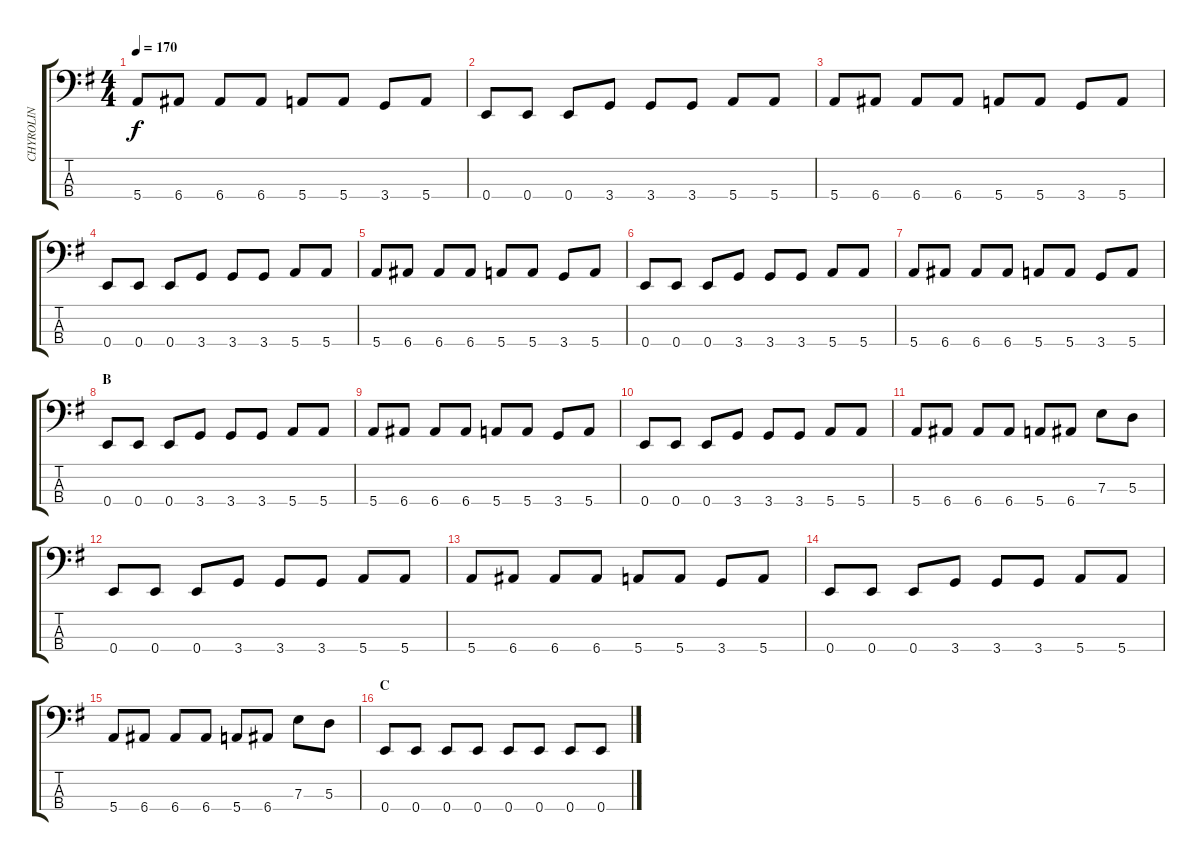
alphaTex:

\track ("CHYROLIN" "CHYROLIN") {instrument electricbasspick}
\staff {score tabs}
\tuning (G2 D2 A1 E1) {hide}
\ts (4 4)
\tempo 170
\clef f4
\ks eminor
5.4.8{dy f} 6.4.8 6.4.8 6.4.8 5.4.8 5.4.8 3.4.8 5.4.8 |
0.4.8 0.4.8 0.4.8 3.4.8 3.4.8 3.4.8 5.4.8 5.4.8 |
5.4.8 6.4.8 6.4.8 6.4.8 5.4.8 5.4.8 3.4.8 5.4.8 |
0.4.8 0.4.8 0.4.8 3.4.8 3.4.8 3.4.8 5.4.8 5.4.8 |
5.4.8 6.4.8 6.4.8 6.4.8 5.4.8 5.4.8 3.4.8 5.4.8 |
0.4.8 0.4.8 0.4.8 3.4.8 3.4.8 3.4.8 5.4.8 5.4.8 |
5.4.8 6.4.8 6.4.8 6.4.8 5.4.8 5.4.8 3.4.8 5.4.8 |
\section ("" "B")
0.4.8 0.4.8 0.4.8 3.4.8 3.4.8 3.4.8 5.4.8 5.4.8 |
5.4.8 6.4.8 6.4.8 6.4.8 5.4.8 5.4.8 3.4.8 5.4.8 |
0.4.8 0.4.8 0.4.8 3.4.8 3.4.8 3.4.8 5.4.8 5.4.8 |
5.4.8 6.4.8 6.4.8 6.4.8 5.4.8 6.4.8 7.3.8 5.3.8 |
0.4.8 0.4.8 0.4.8 3.4.8 3.4.8 3.4.8 5.4.8 5.4.8 |
5.4.8 6.4.8 6.4.8 6.4.8 5.4.8 5.4.8 3.4.8 5.4.8 |
0.4.8 0.4.8 0.4.8 3.4.8 3.4.8 3.4.8 5.4.8 5.4.8 |
5.4.8 6.4.8 6.4.8 6.4.8 5.4.8 6.4.8 7.3.8 5.3.8 |
\section ("" "C")
0.4.8 0.4.8 0.4.8 0.4.8 0.4.8 0.4.8 0.4.8 0.4.8
